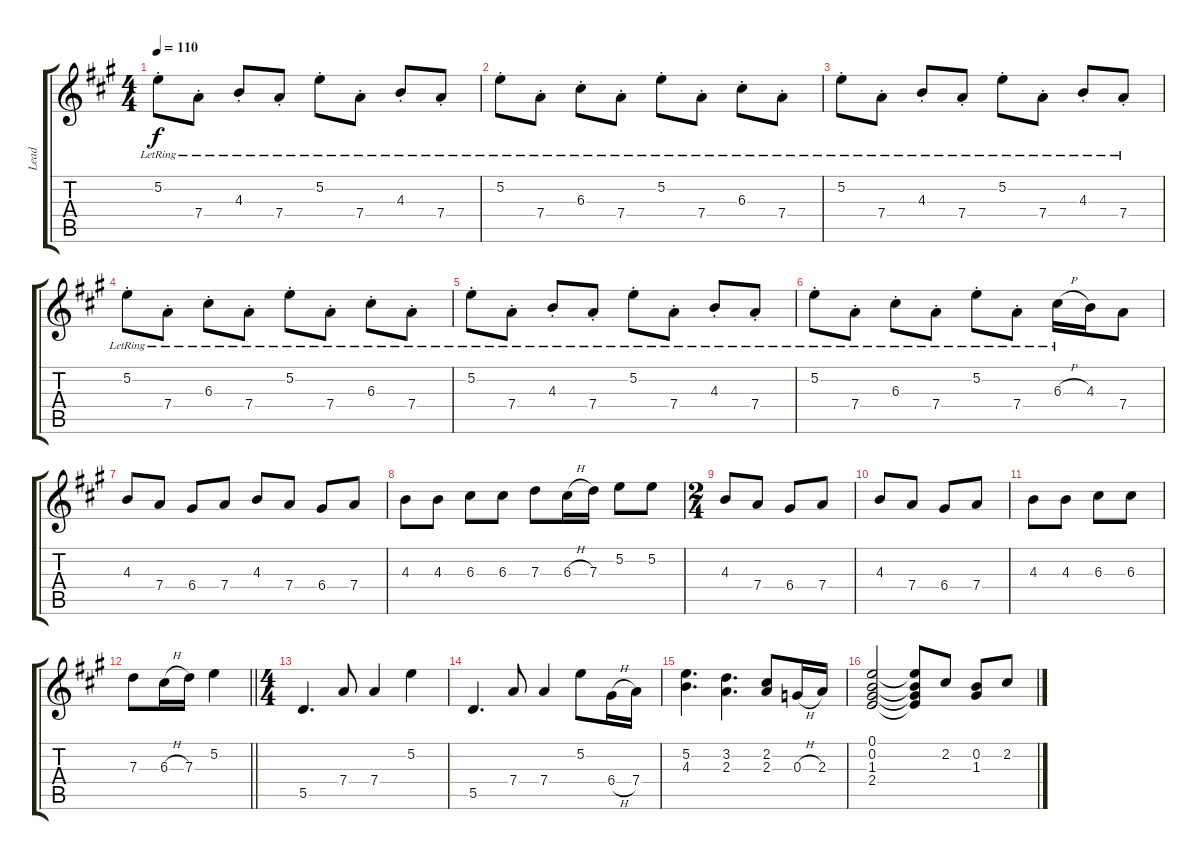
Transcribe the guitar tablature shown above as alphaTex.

\track ("Lead" "Lead") {instrument distortionguitar}
\staff {score tabs}
\tuning (E4 B3 G3 D3 A2 E2) {hide}
\ts (4 4)
\tempo 110
\clef g2
\ks a
5.2{st lr}.8{dy f} 7.4{st lr}.8 4.3{st lr}.8 7.4{st lr}.8 5.2{st lr}.8 7.4{st lr}.8 4.3{st lr}.8 7.4{st lr}.8 |
5.2{st lr}.8 7.4{st lr}.8 6.3{st lr}.8 7.4{st lr}.8 5.2{st lr}.8 7.4{st lr}.8 6.3{st lr}.8 7.4{st lr}.8 |
5.2{st lr}.8 7.4{st lr}.8 4.3{st lr}.8 7.4{st lr}.8 5.2{st lr}.8 7.4{st lr}.8 4.3{st lr}.8 7.4{st lr}.8 |
5.2{st lr}.8 7.4{st lr}.8 6.3{st lr}.8 7.4{st lr}.8 5.2{st lr}.8 7.4{st lr}.8 6.3{st lr}.8 7.4{st lr}.8 |
5.2{st lr}.8 7.4{st lr}.8 4.3{st lr}.8 7.4{st lr}.8 5.2{st lr}.8 7.4{st lr}.8 4.3{st lr}.8 7.4{st lr}.8 |
5.2{st lr}.8 7.4{st lr}.8 6.3{st lr}.8 7.4{st lr}.8 5.2{st lr}.8 7.4{st lr}.8 6.3{h lr}.16 4.3.16 7.4.8 |
4.3.8 7.4.8 6.4.8 7.4.8 4.3.8 7.4.8 6.4.8 7.4.8 |
4.3.8 4.3.8 6.3.8 6.3.8 7.3.8 6.3{h}.16 7.3.16 5.2.8 5.2.8 |
\ts (2 4)
4.3.8 7.4.8 6.4.8 7.4.8 |
4.3.8 7.4.8 6.4.8 7.4.8 |
4.3.8 4.3.8 6.3.8 6.3.8 |
\barLineRight lightlight
7.3.8 6.3{h}.16 7.3.16 5.2.4 |
\ts (4 4)
5.5.4{d} 7.4.8 7.4.4 5.2.4 |
5.5.4{d} 7.4.8 7.4.4 5.2.8 6.4{h}.16 7.4.16 |
(5.2 4.3).4{d} (3.2 2.3).4{d} (2.2 2.3).8 0.3{h}.16 2.3.16 |
(0.1 0.2 1.3 2.4).2 (0.1{t} 0.2{t} 1.3{t} 2.4{t}).8 2.2.8 (0.2 1.3).8 2.2.8
